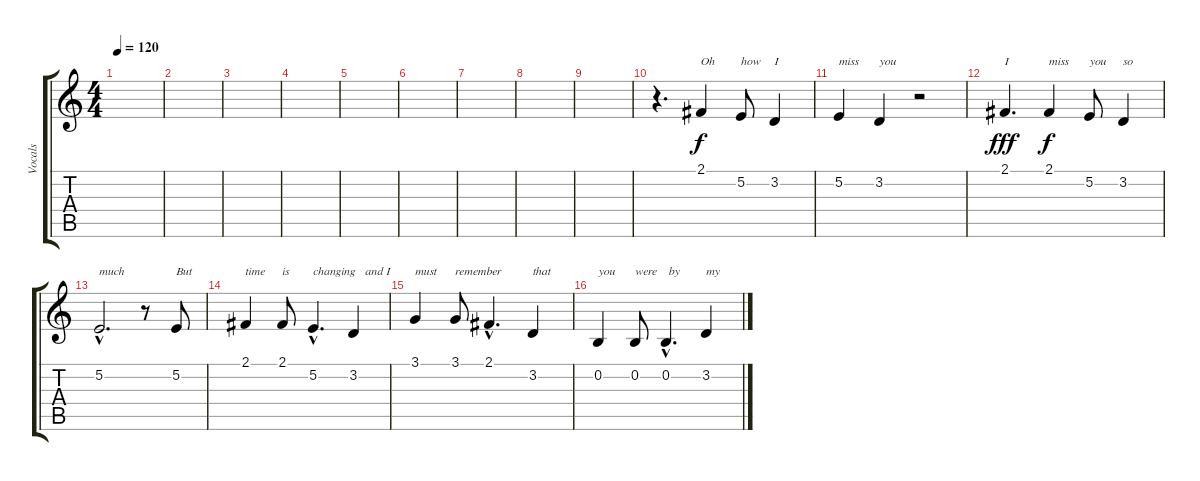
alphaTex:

\track ("Vocals" "Vocals") {instrument electricgrandpiano}
\staff {score tabs}
\tuning (E4 B3 G3 D3 A2 E2) {hide}
\ts (4 4)
\tempo 120
\clef g2
\ks c
|
|
|
|
|
|
|
|
|
r.4{d} 2.1.4{txt "Oh"} 5.2.8{txt "how"} 3.2.4{txt "I"} |
5.2.4{txt "miss"} 3.2.4{txt "you"} r.2 |
2.1.4{d txt "I" dy fff} 2.1.4{txt "miss" dy f} 5.2.8{txt "you"} 3.2.4{txt "so"} |
5.2{hac}.2{d txt "much"} r.8 5.2.8{txt "But"} |
2.1.4{txt "time"} 2.1.8{txt "is"} 5.2{hac}.4{d txt "changing"} 3.2.4{txt "    and I"} |
3.1.4{txt "must"} 3.1.8{txt "remember"} 2.1{hac}.4{d} 3.2.4{txt "that"} |
0.2.4{txt "you"} 0.2.8{txt "were"} 0.2{hac}.4{d txt " by"} 3.2.4{txt "my"}
